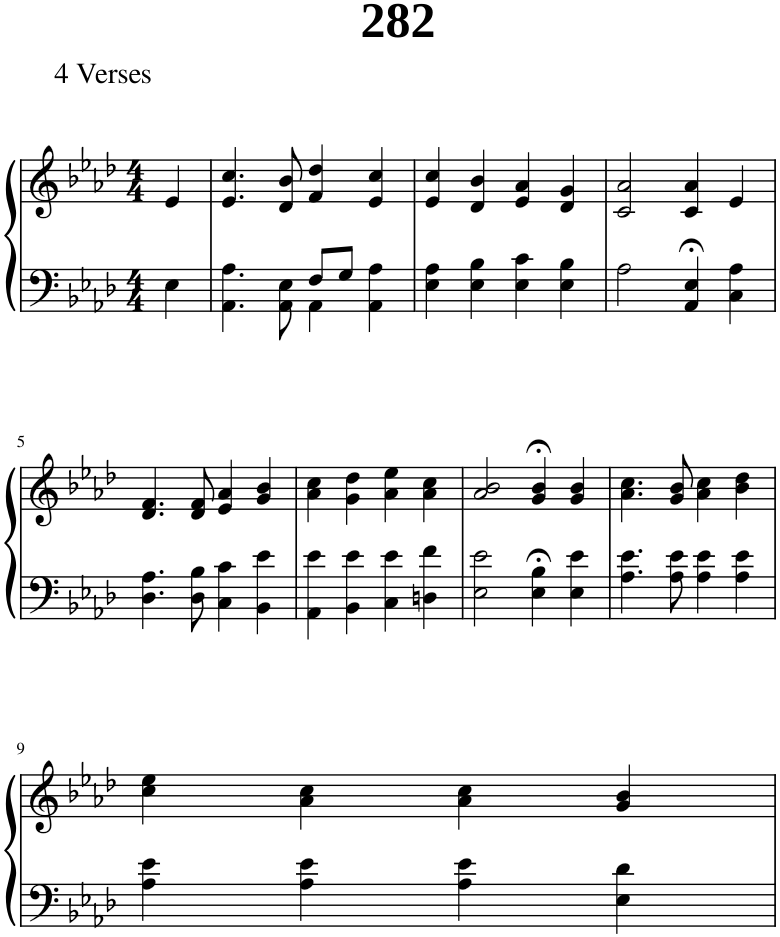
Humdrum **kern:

**kern	**kern
*part1	*part1
*staff2	*staff1
*I"Piano	*
*I'Pno.	*
*clefF4	*clefG2
*k[b-e-a-d-]	*k[b-e-a-d-]
*M4/4	*M4/4
=1	=1
4E-\	4e-/
=2	=2
*^	*
4.ryy	4.AA-\ 4.A-\	4.e-/ 4.cc/
8ryy	8AA-\ 8E-\	8d-/ 8b-/
8F/L	4AA-\	4f/ 4dd-/
8G/J	.	.
4ryy	4AA-\ 4A-\	4e-/ 4cc/
*v	*v	*
=3	=3
4E-\ 4A-\	4e-/ 4cc/
4E-\ 4B-\	4d-/ 4b-/
4E-\ 4c\	4e-/ 4a-/
4E-\ 4B-\	4d-/ 4g/
=4	=4
2A-\	2c/ 2a-/
4AA-/;< 4E-/;<	4c/ 4a-/
4C\ 4A-\	4e-/
!!LO:LB:g=z
=5	=5
4.D-\ 4.A-\	4.d-/ 4.f/
8D-\ 8B-\	8d-/ 8f/
4C\ 4c\	4e-/ 4a-/
4BB-\ 4e-\	4g/ 4b-/
=6	=6
4AA-\ 4e-\	4a-\ 4cc\
4BB-\ 4e-\	4g\ 4dd-\
4C\ 4e-\	4a-\ 4ee-\
4Dn\ 4f\	4a-\ 4cc\
=7	=7
2E-\ 2e-\	2a-/ 2b-/
4E-\;< 4B-\;<	4g/;< 4b-/;<
4E-\ 4e-\	4g/ 4b-/
=8	=8
4.A-\ 4.e-\	4.a-\ 4.cc\
8A-\ 8e-\	8g/ 8b-/
4A-\ 4e-\	4a-\ 4cc\
4A-\ 4e-\	4b-\ 4dd-\
!!LO:LB:g=z
=9	=9
4A-\ 4e-\	4cc\ 4ee-\
4A-\ 4e-\	4a-\ 4cc\
4A-\ 4e-\	4a-\ 4cc\
4E-\ 4d-\	4g/ 4b-/
=	=
*-	*-
